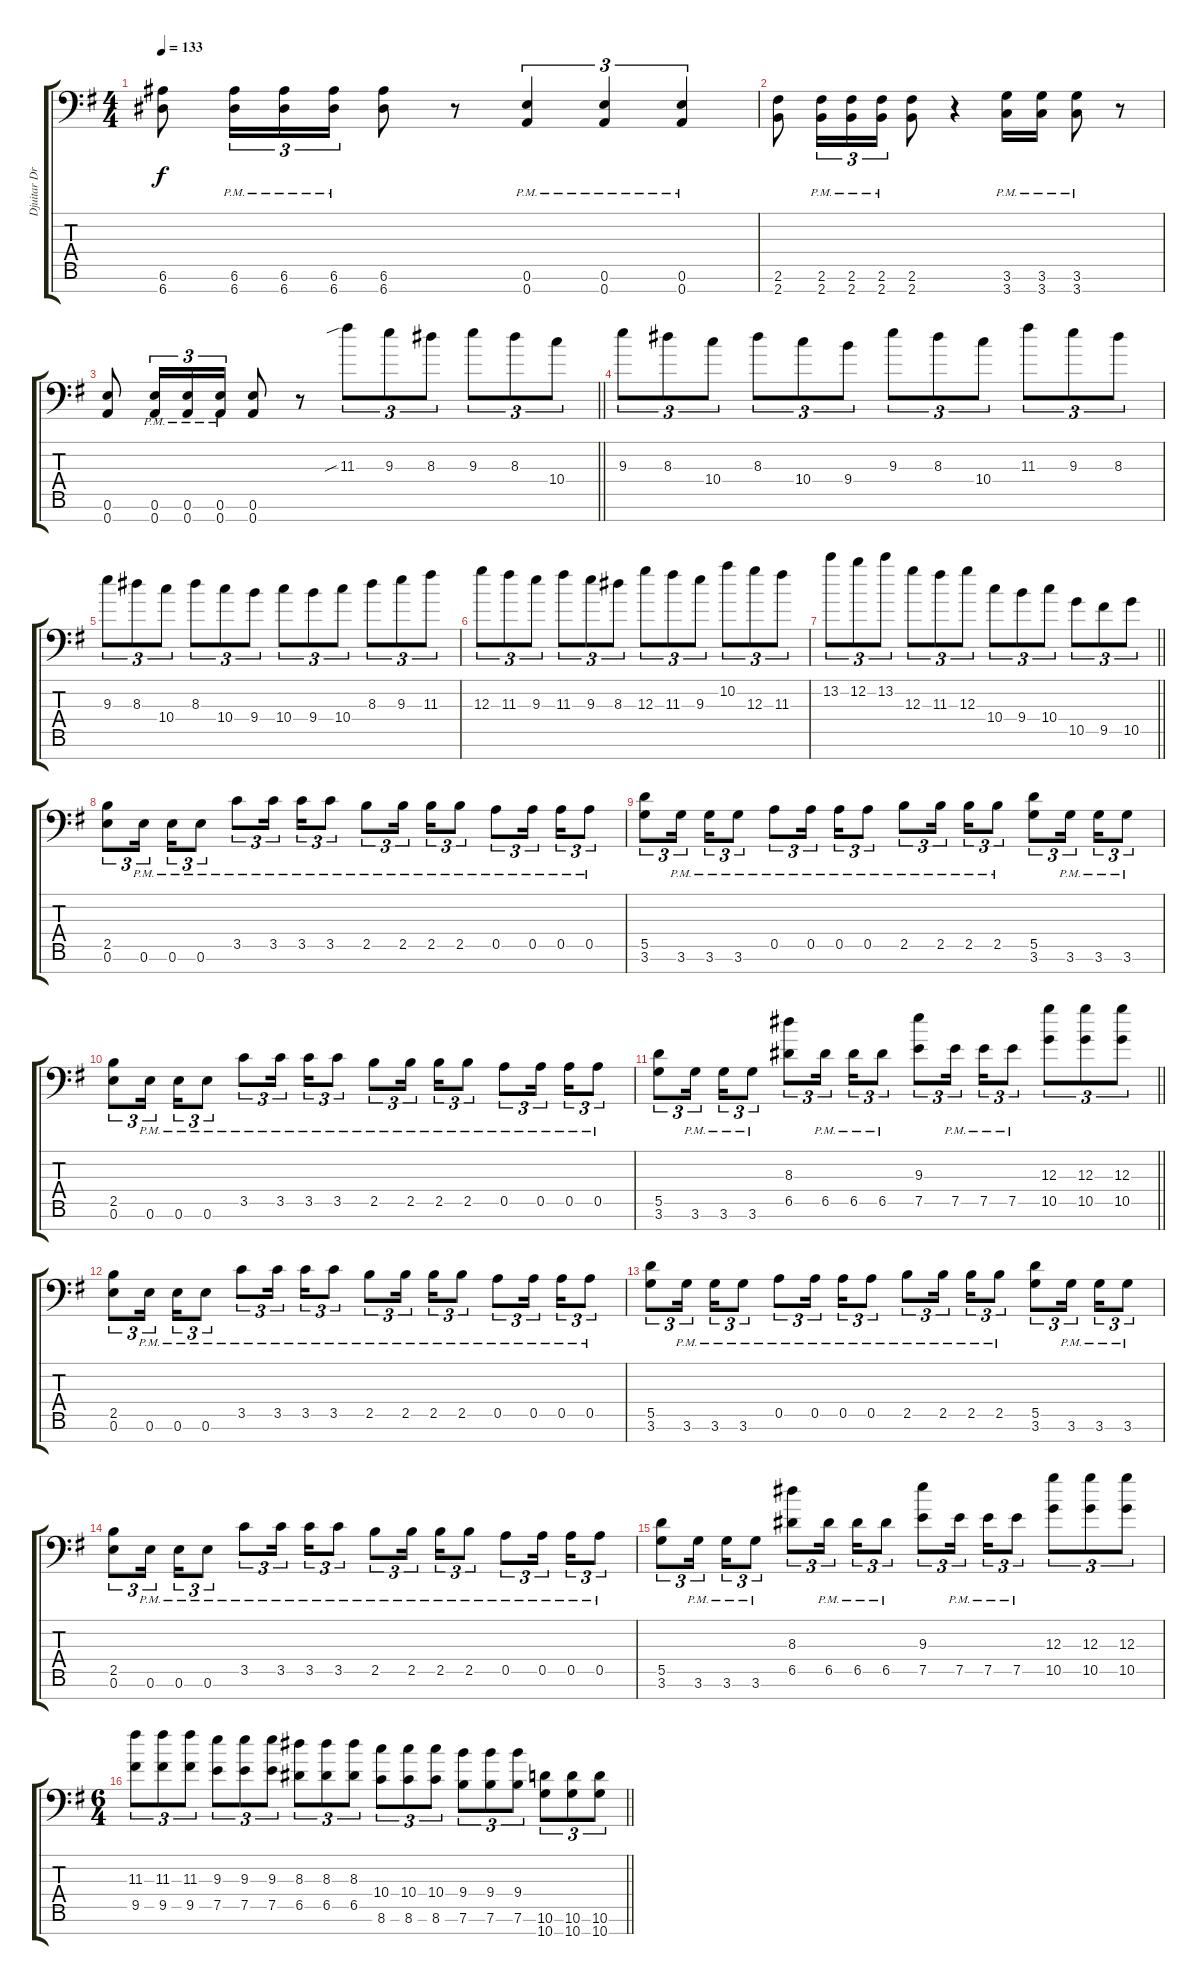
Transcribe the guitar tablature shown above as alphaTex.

\track ("Djuitar Dropped A" "Djuitar Dr") {instrument distortionguitar}
\staff {score tabs}
\tuning (E4 B3 G3 D3 A2 E2 A1) {hide}
\ts (4 4)
\tempo 133
\clef f4
\ks eminor
(6.6 6.7).8{dy f} (6.6{pm} 6.7{pm}).16{tu (3 2)} (6.6{pm} 6.7{pm}).16{tu (3 2)} (6.6{pm} 6.7{pm}).16{tu (3 2)} (6.6 6.7).8 r.8 (0.6{pm} 0.7{pm}).4{tu (3 2)} (0.6{pm} 0.7{pm}).4{tu (3 2)} (0.6{pm} 0.7{pm}).4{tu (3 2)} |
(2.6 2.7).8 (2.6{pm} 2.7{pm}).16{tu (3 2)} (2.6{pm} 2.7{pm}).16{tu (3 2)} (2.6{pm} 2.7{pm}).16{tu (3 2)} (2.6 2.7).8 r.4 (3.6{pm} 3.7{pm}).16 (3.6{pm} 3.7{pm}).16 (3.6{pm} 3.7{pm}).8 r.8 |
\barLineRight lightlight
(0.6 0.7).8 (0.6{pm} 0.7{pm}).16{tu (3 2)} (0.6{pm} 0.7{pm}).16{tu (3 2)} (0.6{pm} 0.7{pm}).16{tu (3 2)} (0.6 0.7).8 r.8 11.3{sib}.8{tu (3 2)} 9.3.8{tu (3 2)} 8.3.8{tu (3 2)} 9.3.8{tu (3 2)} 8.3.8{tu (3 2)} 10.4.8{tu (3 2)} |
9.3.8{tu (3 2)} 8.3.8{tu (3 2)} 10.4.8{tu (3 2)} 8.3.8{tu (3 2)} 10.4.8{tu (3 2)} 9.4.8{tu (3 2)} 9.3.8{tu (3 2)} 8.3.8{tu (3 2)} 10.4.8{tu (3 2)} 11.3.8{tu (3 2)} 9.3.8{tu (3 2)} 8.3.8{tu (3 2)} |
9.3.8{tu (3 2)} 8.3.8{tu (3 2)} 10.4.8{tu (3 2)} 8.3.8{tu (3 2)} 10.4.8{tu (3 2)} 9.4.8{tu (3 2)} 10.4.8{tu (3 2)} 9.4.8{tu (3 2)} 10.4.8{tu (3 2)} 8.3.8{tu (3 2)} 9.3.8{tu (3 2)} 11.3.8{tu (3 2)} |
12.3.8{tu (3 2)} 11.3.8{tu (3 2)} 9.3.8{tu (3 2)} 11.3.8{tu (3 2)} 9.3.8{tu (3 2)} 8.3.8{tu (3 2)} 12.3.8{tu (3 2)} 11.3.8{tu (3 2)} 9.3.8{tu (3 2)} 10.2.8{tu (3 2)} 12.3.8{tu (3 2)} 11.3.8{tu (3 2)} |
\barLineRight lightlight
13.2.8{tu (3 2)} 12.2.8{tu (3 2)} 13.2.8{tu (3 2)} 12.3.8{tu (3 2)} 11.3.8{tu (3 2)} 12.3.8{tu (3 2)} 10.4.8{tu (3 2)} 9.4.8{tu (3 2)} 10.4.8{tu (3 2)} 10.5.8{tu (3 2)} 9.5.8{tu (3 2)} 10.5.8{tu (3 2)} |
\section ("" "")
(2.5 0.6).8{tu (3 2)} 0.6{pm}.16{tu (3 2) beam splitsecondary} 0.6{pm}.16{tu (3 2)} 0.6{pm}.8{tu (3 2)} 3.5{pm}.8{tu (3 2)} 3.5{pm}.16{tu (3 2) beam splitsecondary} 3.5{pm}.16{tu (3 2)} 3.5{pm}.8{tu (3 2)} 2.5{pm}.8{tu (3 2)} 2.5{pm}.16{tu (3 2) beam splitsecondary} 2.5{pm}.16{tu (3 2)} 2.5{pm}.8{tu (3 2)} 0.5{pm}.8{tu (3 2)} 0.5{pm}.16{tu (3 2) beam splitsecondary} 0.5{pm}.16{tu (3 2)} 0.5{pm}.8{tu (3 2)} |
(5.5 3.6).8{tu (3 2)} 3.6{pm}.16{tu (3 2) beam splitsecondary} 3.6{pm}.16{tu (3 2)} 3.6{pm}.8{tu (3 2)} 0.5{pm}.8{tu (3 2)} 0.5{pm}.16{tu (3 2) beam splitsecondary} 0.5{pm}.16{tu (3 2)} 0.5{pm}.8{tu (3 2)} 2.5{pm}.8{tu (3 2)} 2.5{pm}.16{tu (3 2) beam splitsecondary} 2.5{pm}.16{tu (3 2)} 2.5{pm}.8{tu (3 2)} (5.5 3.6).8{tu (3 2)} 3.6{pm}.16{tu (3 2) beam splitsecondary} 3.6{pm}.16{tu (3 2)} 3.6{pm}.8{tu (3 2)} |
(2.5 0.6).8{tu (3 2)} 0.6{pm}.16{tu (3 2) beam splitsecondary} 0.6{pm}.16{tu (3 2)} 0.6{pm}.8{tu (3 2)} 3.5{pm}.8{tu (3 2)} 3.5{pm}.16{tu (3 2) beam splitsecondary} 3.5{pm}.16{tu (3 2)} 3.5{pm}.8{tu (3 2)} 2.5{pm}.8{tu (3 2)} 2.5{pm}.16{tu (3 2) beam splitsecondary} 2.5{pm}.16{tu (3 2)} 2.5{pm}.8{tu (3 2)} 0.5{pm}.8{tu (3 2)} 0.5{pm}.16{tu (3 2) beam splitsecondary} 0.5{pm}.16{tu (3 2)} 0.5{pm}.8{tu (3 2)} |
\barLineRight lightlight
(5.5 3.6).8{tu (3 2)} 3.6{pm}.16{tu (3 2) beam splitsecondary} 3.6{pm}.16{tu (3 2)} 3.6{pm}.8{tu (3 2)} (8.3 6.5).8{tu (3 2)} 6.5{pm}.16{tu (3 2) beam splitsecondary} 6.5{pm}.16{tu (3 2)} 6.5{pm}.8{tu (3 2)} (9.3 7.5).8{tu (3 2)} 7.5{pm}.16{tu (3 2) beam splitsecondary} 7.5{pm}.16{tu (3 2)} 7.5{pm}.8{tu (3 2)} (12.3 10.5).8{tu (3 2)} (12.3 10.5).8{tu (3 2)} (12.3 10.5).8{tu (3 2)} |
(2.5 0.6).8{tu (3 2)} 0.6{pm}.16{tu (3 2) beam splitsecondary} 0.6{pm}.16{tu (3 2)} 0.6{pm}.8{tu (3 2)} 3.5{pm}.8{tu (3 2)} 3.5{pm}.16{tu (3 2) beam splitsecondary} 3.5{pm}.16{tu (3 2)} 3.5{pm}.8{tu (3 2)} 2.5{pm}.8{tu (3 2)} 2.5{pm}.16{tu (3 2) beam splitsecondary} 2.5{pm}.16{tu (3 2)} 2.5{pm}.8{tu (3 2)} 0.5{pm}.8{tu (3 2)} 0.5{pm}.16{tu (3 2) beam splitsecondary} 0.5{pm}.16{tu (3 2)} 0.5{pm}.8{tu (3 2)} |
(5.5 3.6).8{tu (3 2)} 3.6{pm}.16{tu (3 2) beam splitsecondary} 3.6{pm}.16{tu (3 2)} 3.6{pm}.8{tu (3 2)} 0.5{pm}.8{tu (3 2)} 0.5{pm}.16{tu (3 2) beam splitsecondary} 0.5{pm}.16{tu (3 2)} 0.5{pm}.8{tu (3 2)} 2.5{pm}.8{tu (3 2)} 2.5{pm}.16{tu (3 2) beam splitsecondary} 2.5{pm}.16{tu (3 2)} 2.5{pm}.8{tu (3 2)} (5.5 3.6).8{tu (3 2)} 3.6{pm}.16{tu (3 2) beam splitsecondary} 3.6{pm}.16{tu (3 2)} 3.6{pm}.8{tu (3 2)} |
(2.5 0.6).8{tu (3 2)} 0.6{pm}.16{tu (3 2) beam splitsecondary} 0.6{pm}.16{tu (3 2)} 0.6{pm}.8{tu (3 2)} 3.5{pm}.8{tu (3 2)} 3.5{pm}.16{tu (3 2) beam splitsecondary} 3.5{pm}.16{tu (3 2)} 3.5{pm}.8{tu (3 2)} 2.5{pm}.8{tu (3 2)} 2.5{pm}.16{tu (3 2) beam splitsecondary} 2.5{pm}.16{tu (3 2)} 2.5{pm}.8{tu (3 2)} 0.5{pm}.8{tu (3 2)} 0.5{pm}.16{tu (3 2) beam splitsecondary} 0.5{pm}.16{tu (3 2)} 0.5{pm}.8{tu (3 2)} |
(5.5 3.6).8{tu (3 2)} 3.6{pm}.16{tu (3 2) beam splitsecondary} 3.6{pm}.16{tu (3 2)} 3.6{pm}.8{tu (3 2)} (8.3 6.5).8{tu (3 2)} 6.5{pm}.16{tu (3 2) beam splitsecondary} 6.5{pm}.16{tu (3 2)} 6.5{pm}.8{tu (3 2)} (9.3 7.5).8{tu (3 2)} 7.5{pm}.16{tu (3 2) beam splitsecondary} 7.5{pm}.16{tu (3 2)} 7.5{pm}.8{tu (3 2)} (12.3 10.5).8{tu (3 2)} (12.3 10.5).8{tu (3 2)} (12.3 10.5).8{tu (3 2)} |
\ts (6 4)
\barLineRight lightlight
(11.3 9.5).8{tu (3 2)} (11.3 9.5).8{tu (3 2)} (11.3 9.5).8{tu (3 2)} (9.3 7.5).8{tu (3 2)} (9.3 7.5).8{tu (3 2)} (9.3 7.5).8{tu (3 2)} (8.3 6.5).8{tu (3 2)} (8.3 6.5).8{tu (3 2)} (8.3 6.5).8{tu (3 2)} (10.4 8.6).8{tu (3 2)} (10.4 8.6).8{tu (3 2)} (10.4 8.6).8{tu (3 2)} (9.4 7.6).8{tu (3 2)} (9.4 7.6).8{tu (3 2)} (9.4 7.6).8{tu (3 2)} (10.6 10.7).8{tu (3 2)} (10.6 10.7).8{tu (3 2)} (10.6 10.7).8{tu (3 2)}
